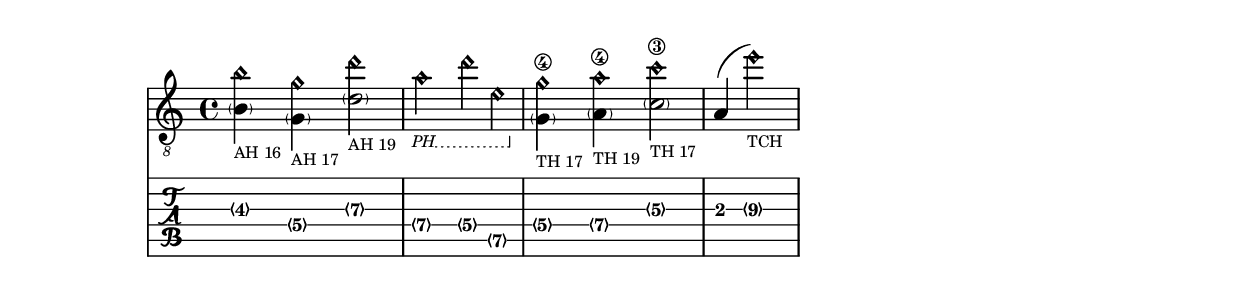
%% DO NOT EDIT this file manually; it is automatically
%% generated from LSR http://lsr.dsi.unimi.it
%% Make any changes in LSR itself, or in Documentation/snippets/new/ ,
%% and then run scripts/auxiliar/makelsr.py
%%
%% This file is in the public domain.
\version "2.14.2"

\header {
  lsrtags = "fretted-strings"

%% Translation of GIT committish: b482c3e5b56c3841a88d957e0ca12964bd3e64fa
  texidoces = "
Armónicos sobre cuerdas pisadas (armónicos artificiales):
"
  doctitlees = "Armónicos sobre cuerdas pisadas en tablatura"



%% Translation of GIT committish: f86f00c1a8de0f034ba48506de2801c074bd5422
  texidocde = "
Flageolett für Bundinstrumente:
"
  doctitlede = "Flageolett von Bundinstrumenten in einer Tabulatur"

%% Translation of GIT committish: 40bf2b38d674c43f38058494692d1a0993fad0bd
  texidocfr = "
Harmoniques et tablature (harmoniques artificielles)
"
  doctitlefr = "Harmoniques et tablature"


  texidoc = "
Demonstrates fretted-string harmonics in tablature

"
  doctitle = "Fretted-string harmonics in tablature"
} % begin verbatim

pinchedHarmonics = {
   \textSpannerDown
   \override TextSpanner #'bound-details #'left #'text =
      \markup {\halign #-0.5 \teeny "PH" }
      \override TextSpanner #'style =
         #'dashed-line
   \override TextSpanner #'dash-period = #0.6
   \override TextSpanner #'bound-details #'right #'attach-dir = #1
   \override TextSpanner #'bound-details #'right #'text =
      \markup { \draw-line #'(0 . 1) }
   \override TextSpanner #'bound-details #'right #'padding = #-0.5
}

harmonics = {
  %artificial harmonics (AH)
  \textLengthOn
  <\parenthesize b b'\harmonic>4_\markup{ \teeny "AH 16" }
  <\parenthesize g g'\harmonic>4_\markup{ \teeny "AH 17" }
  <\parenthesize d' d''\harmonic>2_\markup{ \teeny "AH 19" }
  %pinched harmonics (PH)
  \pinchedHarmonics
  <a'\harmonic>2\startTextSpan
  <d''\harmonic>4
  <e'\harmonic>4\stopTextSpan
  %tapped harmonics (TH)
  <\parenthesize g\4 g'\harmonic>4_\markup{ \teeny "TH 17" }
  <\parenthesize a\4 a'\harmonic>4_\markup{ \teeny "TH 19" }
  <\parenthesize c'\3 c''\harmonic>2_\markup{ \teeny "TH 17" }
  %touch harmonics (TCH)
  a4( <e''\harmonic>2. )_\markup{ \teeny "TCH" }
}

frettedStrings = {
  %artificial harmonics (AH)
  \harmonicByFret #4 g4\3
  \harmonicByFret #5 d4\4
  \harmonicByFret #7 g2\3
  %pinched harmonics (PH)
  \harmonicByFret #7 d2\4
  \harmonicByFret #5 d4\4
  \harmonicByFret #7 a4\5
  %tapped harmonics (TH)
  \harmonicByFret #5 d4\4
  \harmonicByFret #7 d4\4
  \harmonicByFret #5 g2\3
  %touch harmonics (TCH)
  a4 \harmonicByFret #9 g2.\3
}

\score {
  <<
    \new Staff {
      \new Voice {
        \clef "treble_8"
        \harmonics
      }
    }
    \new TabStaff {
      \new TabVoice {
        \frettedStrings
      }
    }
  >>
}
